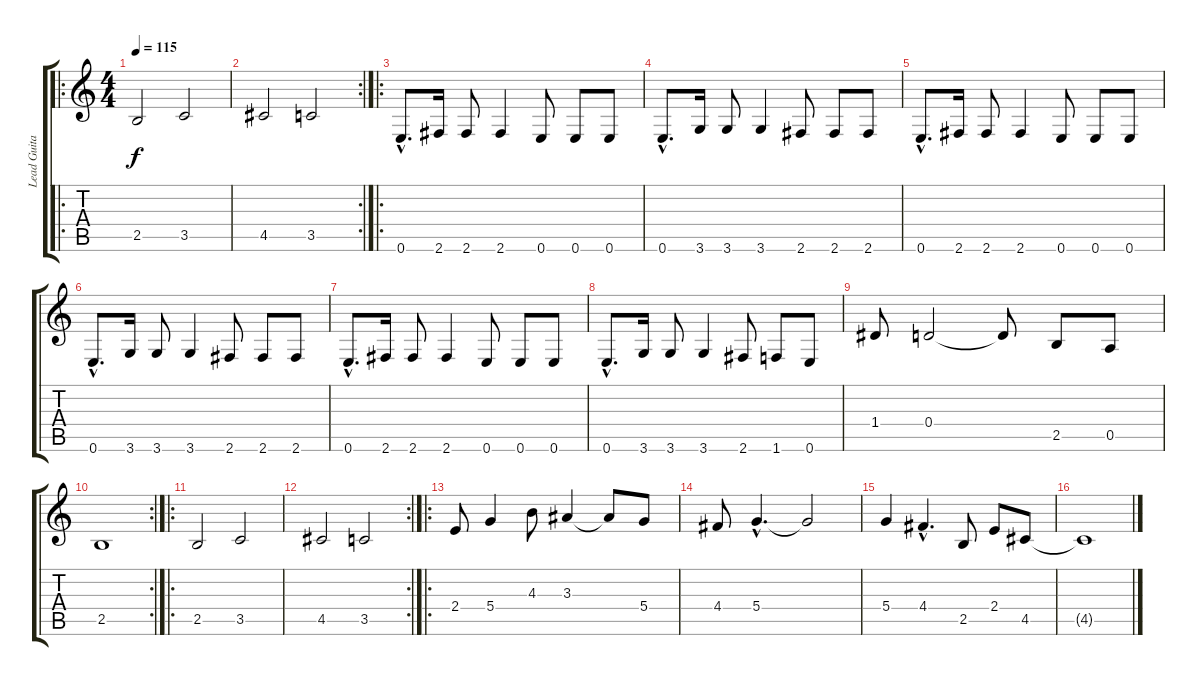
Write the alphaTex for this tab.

\track ("Lead Guitar" "Lead Guita") {instrument electricguitarclean}
\staff {score tabs}
\tuning (E4 B3 G3 D3 A2 E2) {hide}
\ro
\ts (4 4)
\tempo 115
\clef g2
\ks c
2.5.2{dy f instrument electricguitarclean} 3.5.2 |
\rc 2
4.5.2 3.5.2 |
\ro
0.6{hac}.8{d} 2.6.16 2.6.8 2.6.4 0.6.8 0.6.8 0.6.8 |
0.6{hac}.8{d} 3.6.16 3.6.8 3.6.4 2.6.8 2.6.8 2.6.8 |
0.6{hac}.8{d} 2.6.16 2.6.8 2.6.4 0.6.8 0.6.8 0.6.8 |
0.6{hac}.8{d} 3.6.16 3.6.8 3.6.4 2.6.8 2.6.8 2.6.8 |
0.6{hac}.8{d} 2.6.16 2.6.8 2.6.4 0.6.8 0.6.8 0.6.8 |
0.6{hac}.8{d} 3.6.16 3.6.8 3.6.4 2.6.8 1.6.8 0.6.8 |
1.4.8 0.4.2 0.4{t}.8 2.5.8 0.5.8 |
\rc 2
2.5.1 |
\ro
2.5.2 3.5.2 |
\rc 2
4.5.2 3.5.2 |
\ro
2.4.8 5.4.4 4.3.8 3.3.4 3.3{t}.8 5.4.8 |
4.4.8 5.4{hac}.4{d} 5.4{t}.2 |
5.4.4 4.4{hac}.4{d} 2.5.8 2.4.8 4.5.8 |
4.5{t}.1
